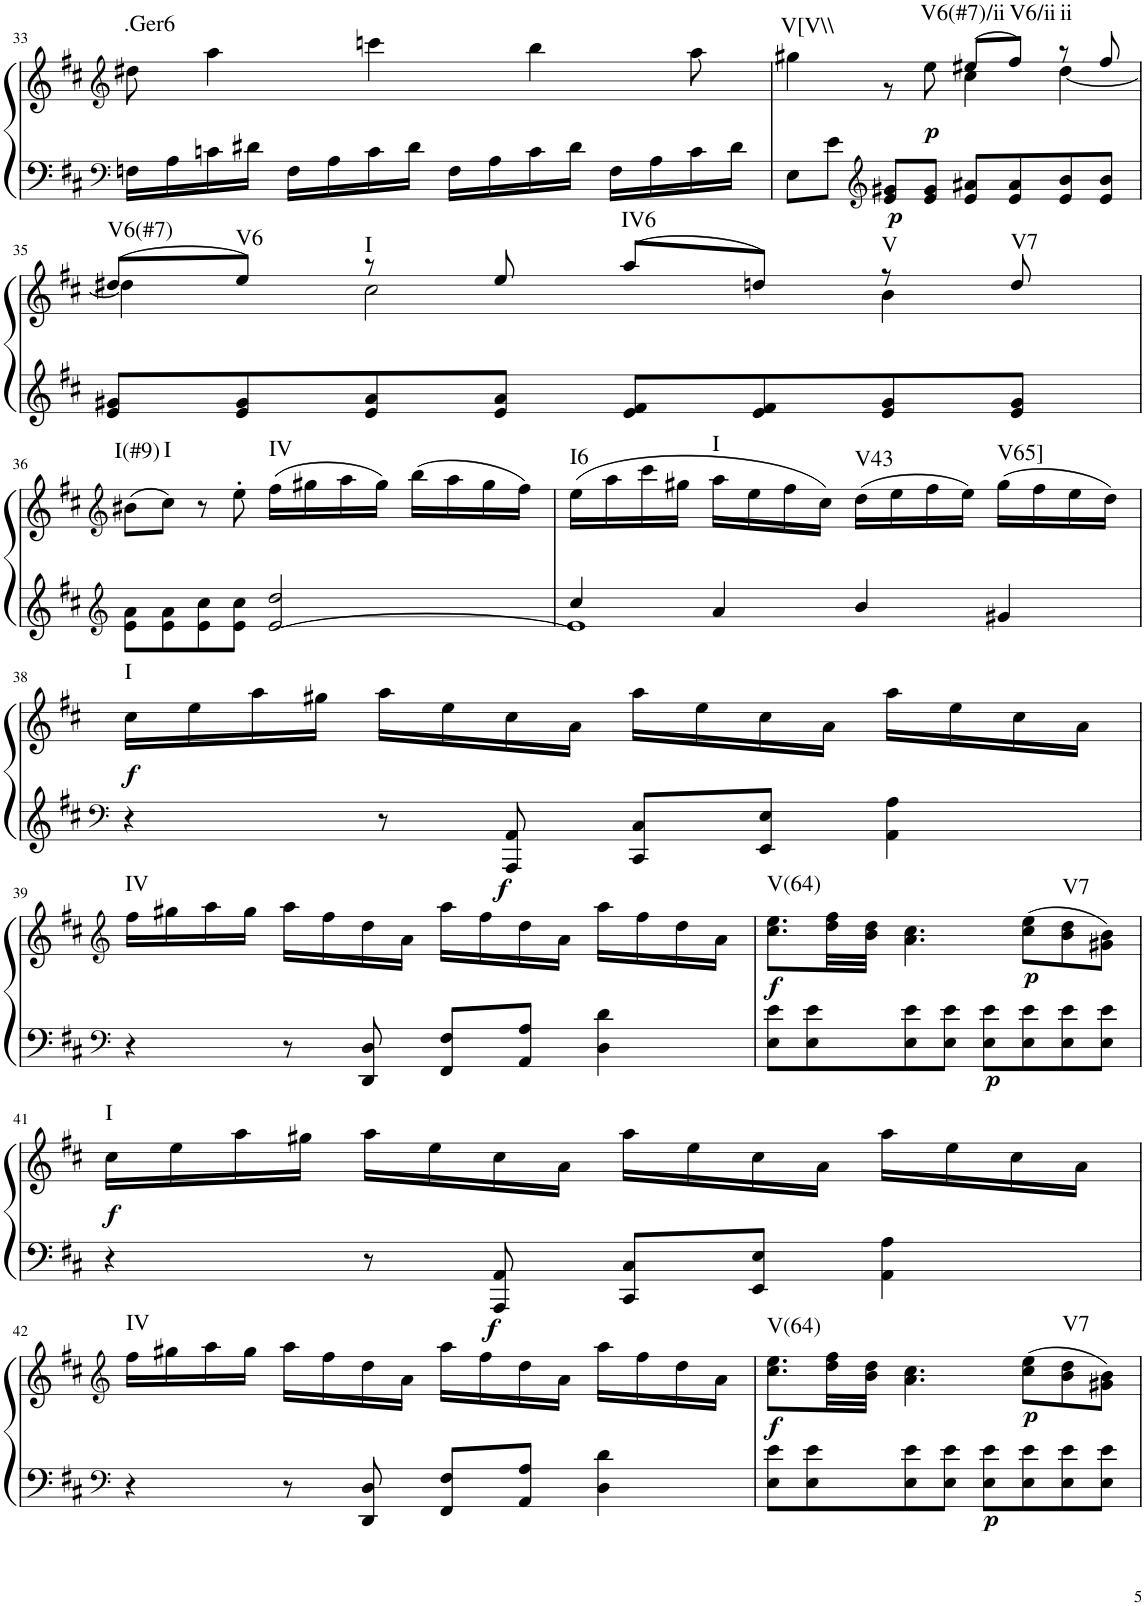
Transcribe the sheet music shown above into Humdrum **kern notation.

**kern	**kern	**dynam	**harte
*part1	*part1	*part1	*part1
*staff2	*staff1	*staff1/2	*
*I"unbenannt2	*	*	*
!!LO:PB:g=z
*clefF4	*clefG2	*	*
*k[f#c#]	*k[f#c#]	*	*
*M4/4	*M4/4	*	*
=33	=33	=33	=33
*	*^	*	*
!	!	!	!	!LO:H:kt=.Ger6
16Fn\LL	1ryy	8dd#X\	.	N
16A\	.	.	.	.
16cn\	.	4aa\	.	.
16d#X\JJ	.	.	.	.
16F\LL	.	.	.	.
16A\	.	.	.	.
16c\	.	4cccn\	.	.
16d#\JJ	.	.	.	.
16F\LL	.	.	.	.
16A\	.	.	.	.
16c\	.	4bb\	.	.
16d#\JJ	.	.	.	.
16F\LL	.	.	.	.
16A\	.	.	.	.
16c\	.	8aa\	.	.
16d#\JJ	.	.	.	.
=34	=34	=34	=34	=34
!	!	!	!	!LO:H:kt=V[V\\
8E\L	2ryy	4gg#X\	.	N
8e\J	.	.	.	.
*clefG2	*	*	*	*
!	!	!	!LO:DY:b=2	!
8e/ 8g#X/L	.	8r	p	.
!	!	!	!LO:DY:b	!
8e/ 8g#/J	.	8ee\	p	.
!	!	!	!	!LO:H:kt=V6(#7)/ii
8e/ 8a#X/L	(8ee#X/L	4cc#\	.	N
!	!	!	!	!LO:H:kt=V6/ii
8e/ 8a#/	8ff#/J)	.	.	N
!	!	!	!	!LO:H:kt=ii
8e/ 8b/	8r	[4dd\	.	N
8e/ 8b/J	8ff#/	.	.	.
!!LO:LB:g=z	!!
=35	=35	=35	=35	=35
!	!	!	!	!LO:H:kt=V6(#7)
8e/ 8g#X/L	(8dd#X/L	4dd\]	.	N
!	!	!	!	!LO:H:kt=V6
8e/ 8g#/	8ee/J)	.	.	N
!	!	!	!	!LO:H:kt=I
8e/ 8a/	8r	2cc#\	.	N
8e/ 8a/J	8ee/	.	.	.
!	!	!	!	!LO:H:kt=IV6
8e/ 8f#/L	(8aa/L	.	.	N
8e/ 8f#/	8ddn/J)	.	.	.
!	!	!	!	!LO:H:kt=V
8e/ 8g#/	8r	4b\	.	N
!	!	!	!	!LO:H:kt=V7
8e/ 8g#/J	8dd/	.	.	N
*	*v	*v	*	*
!!LO:LB:g=z
=36	=36	=36	=36
*clefG2	*clefG2	*	*
*^	*	*	*
!	!	!	!	!LO:H:kt=I(#9)
2ryy	8e\ 8a\L	(8b#X\L	.	N
!	!	!	!	!LO:H:kt=I
.	8e\ 8a\	8cc#\J)	.	N
.	8e\ 8cc#\	8r	.	.
.	8e\ 8cc#\J	8ee'\	.	.
!	!	!	!	!LO:H:kt=IV
2dd/	[2e/	(16ff#\LL	.	N
.	.	16gg#X\	.	.
.	.	16aa\	.	.
.	.	16gg#\JJ)	.	.
.	.	(16bb\LL	.	.
.	.	16aa\	.	.
.	.	16gg#\	.	.
.	.	16ff#\JJ)	.	.
=37	=37	=37	=37	=37
!	!	!	!	!LO:H:kt=I6
4cc#/	1e]	(16ee\LL	.	N
.	.	16aa\	.	.
.	.	16ccc#\	.	.
.	.	16gg#X\JJ	.	.
!	!	!	!	!LO:H:kt=I
4a/	.	16aa\LL	.	N
.	.	16ee\	.	.
.	.	16ff#\	.	.
.	.	16cc#\JJ)	.	.
!	!	!	!	!LO:H:kt=V43
4b/	.	(16dd\LL	.	N
.	.	16ee\	.	.
.	.	16ff#\	.	.
.	.	16ee\JJ)	.	.
!	!	!	!	!LO:H:kt=V65]
4g#X/	.	(16gg#\LL	.	N
.	.	16ff#\	.	.
.	.	16ee\	.	.
.	.	16dd\JJ)	.	.
*v	*v	*	*	*
!!LO:LB:g=z
=38	=38	=38	=38
*clefF4	*	*	*
!	!	!LO:DY:b	!LO:H:kt=I
4r	16cc#\LL	f	N
.	16ee\	.	.
.	16aa\	.	.
.	16gg#X\JJ	.	.
8r	16aa\LL	.	.
.	16ee\	.	.
!	!	!LO:DY:b=2	!
8AAA/ 8AA/	16cc#\	f	.
.	16a\JJ	.	.
8CC#/ 8C#/L	16aa\LL	.	.
.	16ee\	.	.
8EE/ 8E/J	16cc#\	.	.
.	16a\JJ	.	.
4AA\ 4A\	16aa\LL	.	.
.	16ee\	.	.
.	16cc#\	.	.
.	16a\JJ	.	.
!!LO:LB:g=z
=39	=39	=39	=39
*clefF4	*clefG2	*	*
!	!	!	!LO:H:kt=IV
4r	16ff#\LL	.	N
.	16gg#X\	.	.
.	16aa\	.	.
.	16gg#\JJ	.	.
8r	16aa\LL	.	.
.	16ff#\	.	.
8DD/ 8D/	16dd\	.	.
.	16a\JJ	.	.
8FF#/ 8F#/L	16aa\LL	.	.
.	16ff#\	.	.
8AA/ 8A/J	16dd\	.	.
.	16a\JJ	.	.
4D\ 4d\	16aa\LL	.	.
.	16ff#\	.	.
.	16dd\	.	.
.	16a\JJ	.	.
=40	=40	=40	=40
!	!	!LO:DY:b	!LO:H:kt=V(64)
8E\ 8e\L	8.cc#\ 8.ee\L	f	N
8E\ 8e\	.	.	.
.	32dd\ 32ff#\LL	.	.
.	32b\ 32dd\JJJ	.	.
8E\ 8e\	4.a\ 4.cc#\	.	.
8E\ 8e\J	.	.	.
!	!	!LO:DY:b=2	!
8E\ 8e\L	.	p	.
!	!	!LO:DY:b	!
8E\ 8e\	(8cc#\ 8ee\L	p	.
!	!	!	!LO:H:kt=V7
8E\ 8e\	8b\ 8dd\	.	N
8E\ 8e\J	8g#X\ 8b\J)	.	.
!!LO:LB:g=z
=41	=41	=41	=41
!	!	!LO:DY:b	!LO:H:kt=I
4r	16cc#\LL	f	N
.	16ee\	.	.
.	16aa\	.	.
.	16gg#X\JJ	.	.
8r	16aa\LL	.	.
.	16ee\	.	.
!	!	!LO:DY:b=2	!
8AAA/ 8AA/	16cc#\	f	.
.	16a\JJ	.	.
8CC#/ 8C#/L	16aa\LL	.	.
.	16ee\	.	.
8EE/ 8E/J	16cc#\	.	.
.	16a\JJ	.	.
4AA\ 4A\	16aa\LL	.	.
.	16ee\	.	.
.	16cc#\	.	.
.	16a\JJ	.	.
!!LO:LB:g=z
=42	=42	=42	=42
*clefF4	*clefG2	*	*
!	!	!	!LO:H:kt=IV
4r	16ff#\LL	.	N
.	16gg#X\	.	.
.	16aa\	.	.
.	16gg#\JJ	.	.
8r	16aa\LL	.	.
.	16ff#\	.	.
8DD/ 8D/	16dd\	.	.
.	16a\JJ	.	.
8FF#/ 8F#/L	16aa\LL	.	.
.	16ff#\	.	.
8AA/ 8A/J	16dd\	.	.
.	16a\JJ	.	.
4D\ 4d\	16aa\LL	.	.
.	16ff#\	.	.
.	16dd\	.	.
.	16a\JJ	.	.
=43	=43	=43	=43
!	!	!LO:DY:b	!LO:H:kt=V(64)
8E\ 8e\L	8.cc#\ 8.ee\L	f	N
8E\ 8e\	.	.	.
.	32dd\ 32ff#\LL	.	.
.	32b\ 32dd\JJJ	.	.
8E\ 8e\	4.a\ 4.cc#\	.	.
8E\ 8e\J	.	.	.
!	!	!LO:DY:b=2	!
8E\ 8e\L	.	p	.
!	!	!LO:DY:b	!
8E\ 8e\	(8cc#\ 8ee\L	p	.
!	!	!	!LO:H:kt=V7
8E\ 8e\	8b\ 8dd\	.	N
8E\ 8e\J	8g#X\ 8b\J)	.	.
=	=	=	=
*-	*-	*-	*-
